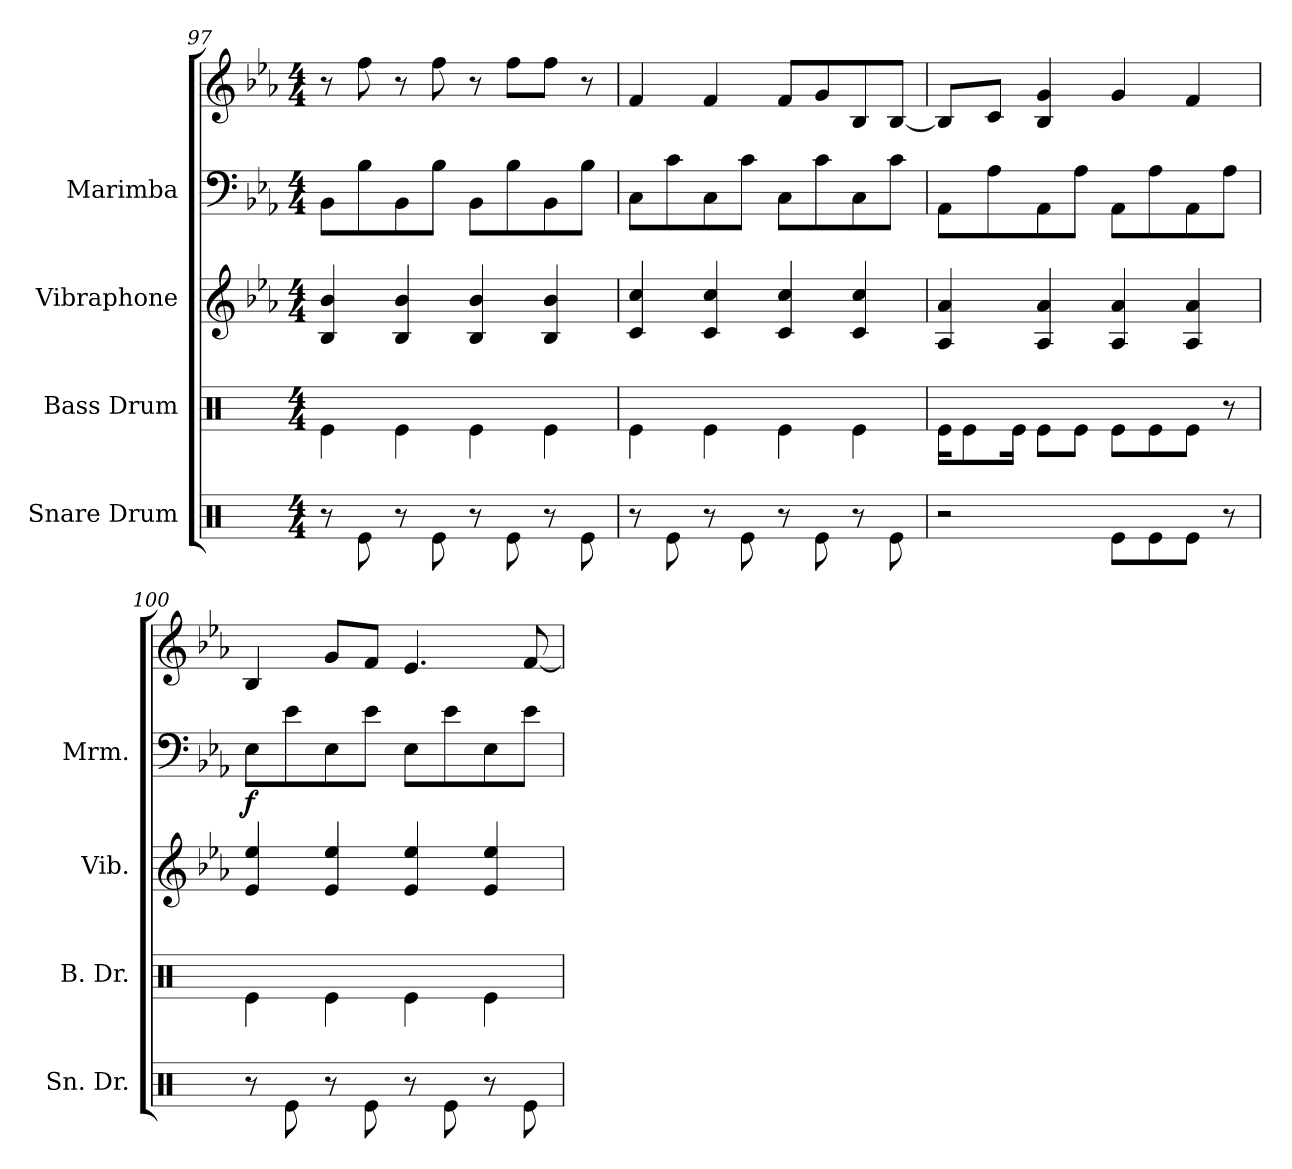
**kern	**kern	**kern	**kern	**kern	**dynam
*part4	*part3	*part2	*part1	*part1	*part1
*staff5	*staff4	*staff3	*staff2	*staff1	*staff1/2
*I"Snare Drum	*I"Bass Drum	*I"Vibraphone	*I"Marimba	*	*
*I'Sn. Dr.	*I'B. Dr.	*I'Vib.	*I'Mrm.	*	*
*clefX	*clefX	*clefG2	*clefF4	*clefG2	*
*k[]	*k[]	*k[b-e-a-]	*k[b-e-a-]	*k[b-e-a-]	*
*M4/4	*M4/4	*M4/4	*M4/4	*M4/4	*
=97	=97	=97	=97	=97	=97
8r	4Re\	4B-/ 4b-/	8BB-\L	8r	.
8Re\	.	.	8B-\	8ff\	.
8r	4Re\	4B-/ 4b-/	8BB-\	8r	.
8Re\	.	.	8B-\J	8ff\	.
8r	4Re\	4B-/ 4b-/	8BB-\L	8r	.
8Re\	.	.	8B-\	8ff\L	.
8r	4Re\	4B-/ 4b-/	8BB-\	8ff\J	.
8Re\	.	.	8B-\J	8r	.
=98	=98	=98	=98	=98	=98
8r	4Re\	4c/ 4cc/	8C\L	4f/	.
8Re\	.	.	8c\	.	.
8r	4Re\	4c/ 4cc/	8C\	4f/	.
8Re\	.	.	8c\J	.	.
8r	4Re\	4c/ 4cc/	8C\L	8f/L	.
8Re\	.	.	8c\	8g/	.
8r	4Re\	4c/ 4cc/	8C\	8B-/	.
8Re\	.	.	8c\J	[8B-/J	.
!!LO:PB:g=z
=99	=99	=99	=99	=99	=99
2r	16Re\KL	4A-/ 4a-/	8AA-\L	8B-/L]	.
.	8Re\	.	.	.	.
.	.	.	8A-\	8c/J	.
.	16Re\Jk	.	.	.	.
.	8Re\L	4A-/ 4a-/	8AA-\	4B-/ 4g/	.
.	8Re\J	.	8A-\J	.	.
8Re\L	8Re\L	4A-/ 4a-/	8AA-\L	4g/	.
8Re\	8Re\	.	8A-\	.	.
8Re\J	8Re\J	4A-/ 4a-/	8AA-\	4f/	.
8r	8r	.	8A-\J	.	.
=100	=100	=100	=100	=100	=100
!	!	!	!	!	!LO:DY:b=2
8r	4Re\	4e-/ 4ee-/	8E-\L	4B-/	f
8Re\	.	.	8e-\	.	.
8r	4Re\	4e-/ 4ee-/	8E-\	8g/L	.
8Re\	.	.	8e-\J	8f/J	.
8r	4Re\	4e-/ 4ee-/	8E-\L	4.e-/	.
8Re\	.	.	8e-\	.	.
8r	4Re\	4e-/ 4ee-/	8E-\	.	.
8Re\	.	.	8e-\J	[8f/	.
=	=	=	=	=	=
*-	*-	*-	*-	*-	*-
